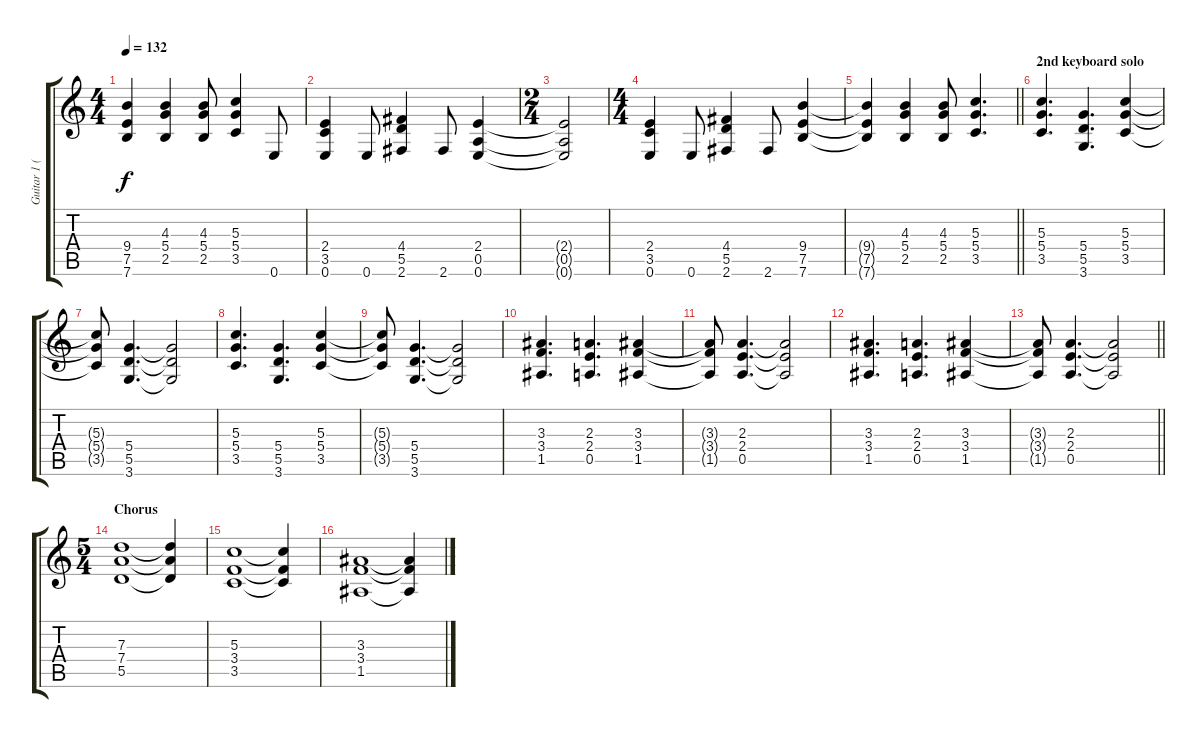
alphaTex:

\track ("Guitar 1 (distorted)" "Guitar 1 (") {instrument overdrivenguitar}
\staff {score tabs}
\tuning (E4 B3 G3 D3 A2 E2) {hide}
\ts (4 4)
\tempo 132
\clef g2
\ks c
(9.4{t} 7.5{t} 7.6{t}).4{dy f} (4.3 5.4 2.5).4 (4.3 5.4 2.5).8 (5.3 5.4 3.5).4 0.6.8 |
(2.4 3.5 0.6).4 0.6.8 (4.4 5.5 2.6).4 2.6.8 (2.4 0.5 0.6).4 |
\ts (2 4)
(2.4{t} 0.5{t} 0.6{t}).2 |
\ts (4 4)
(2.4 3.5 0.6).4 0.6.8 (4.4 5.5 2.6).4 2.6.8 (9.4 7.5 7.6).4 |
\barLineRight lightlight
(9.4{t} 7.5{t} 7.6{t}).4 (4.3 5.4 2.5).4 (4.3 5.4 2.5).8 (5.3 5.4 3.5).4{d} |
\section ("" "2nd keyboard solo")
(5.3 5.4 3.5).4{d} (5.4 5.5 3.6).4{d} (5.3 5.4 3.5).4 |
(5.3{t} 5.4{t} 3.5{t}).8 (5.4 5.5 3.6).4{d} (5.4{t} 5.5{t} 3.6{t}).2 |
(5.3 5.4 3.5).4{d} (5.4 5.5 3.6).4{d} (5.3 5.4 3.5).4 |
(5.3{t} 5.4{t} 3.5{t}).8 (5.4 5.5 3.6).4{d} (5.4{t} 5.5{t} 3.6{t}).2 |
(3.3 3.4 1.5).4{d} (2.3 2.4 0.5).4{d} (3.3 3.4 1.5).4 |
(3.3{t} 3.4{t} 1.5{t}).8 (2.3 2.4 0.5).4{d} (2.3{t} 2.4{t} 0.5{t}).2 |
(3.3 3.4 1.5).4{d} (2.3 2.4 0.5).4{d} (3.3 3.4 1.5).4 |
\barLineRight lightlight
(3.3{t} 3.4{t} 1.5{t}).8 (2.3 2.4 0.5).4{d} (2.3{t} 2.4{t} 0.5{t}).2 |
\ts (5 4)
\section ("" "Chorus")
(7.3 7.4 5.5).1 (7.3{t} 7.4{t} 5.5{t}).4 |
(5.3 3.4 3.5).1 (5.3{t} 3.4{t} 3.5{t}).4 |
(3.3 3.4 1.5).1 (3.3{t} 3.4{t} 1.5{t}).4
